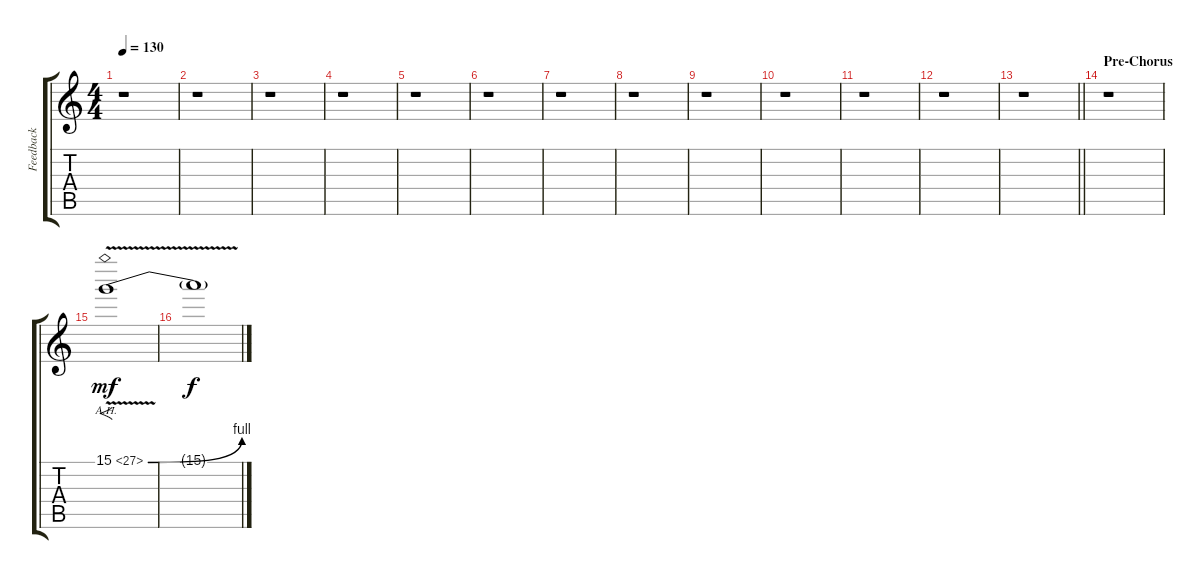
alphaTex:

\track ("Feedback" "Feedback") {instrument distortionguitar}
\staff {score tabs}
\tuning (E4 B3 G3 D3 A2 D2) {hide}
\ts (4 4)
\tempo 130
\clef g2
\ks c
r.1{dy mf} |
r.1 |
r.1 |
r.1 |
r.1 |
r.1 |
r.1 |
r.1 |
r.1 |
r.1 |
r.1 |
r.1 |
\barLineRight lightlight
r.1 |
\section ("" "Pre-Chorus")
r.1 |
15.1{be (bend 0 0 60 4) ah 12 v}.1{f} |
15.1{t}.1{dy f volume 0}
